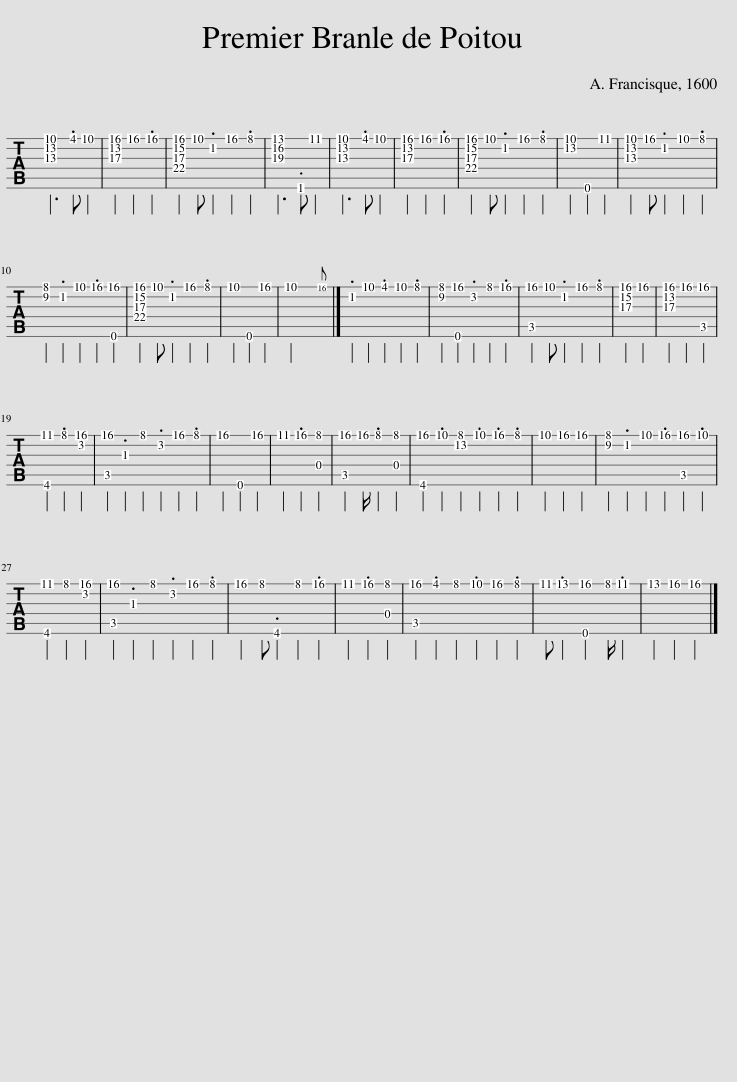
X:1
L:1/8
M:4/4
I:linebreak $
K:Cmin
V:1 tab stafflines=6 strings="E2,A2,D3,G3,B3,E4 "
V:1
 [!3!A!2!c!1!d]3 .!1!A !1!d2 | [!2!c!3!c!1!a]2 !1!a2 .!1!a2 | [!3!c!4!c!2!d!1!a]2 !1!d .!2!C2 !1!a2 .!1!c2 | [!3!d!2!e!1!f]3 .!6!F,, !1!e2 | [!3!A!2!c!1!d]3 .!1!A !1!d2 | %5
 [!2!c!3!c!1!a]2 !1!a2 .!1!a2 | [!3!c!4!c!2!d!1!a]2 !1!d .!2!C2 !1!a2 .!1!c2 | [!2!c!1!d]2 !6!A,,,2 !1!e2 | [!3!A!2!c!1!d]2 !1!a .!2!C2 !1!d2 .!1!c2 |$ [!2!A!1!c]2 .!2!C2 !1!d2 .!1!a2 [!6!A,,,!1!a]2 | %10
 [!3!c!4!c!2!d!1!a]2 !1!d .!2!C2 !1!a2 .!1!c2 | !1!d2 !6!C,,,,2 !1!a2 | !1!d2{!1!a} |] .!2!C2 !1!d2 .!1!A2 !1!d2 .!1!c2 | [!2!A!1!c]2 [!6!A,,,!1!a]2 .!2!D2 !1!c2 .!1!a2 | %15
 [!5!C,!1!a]2 !1!d .!2!C2 !1!a2 .!1!c2 | [!3!c!2!d!1!a]2 !1!a2 | [!2!c!3!c!1!a]2 !1!a2 [!5!C,!1!a]2 |$ [!6!A,,!1!e]2 .!1!c2 [!2!D!1!a]2 | [!5!C,!1!a]2 .!3!A,2 !1!c2 .!2!D2 !1!a2 .!1!c2 | %20
 !1!a2 !6!C,,2 !1!a2 | !1!e2 .!1!a2 [!4!D,!1!c]2 | [!5!C,!1!a]2 !1!a/ .!1!c2 [!4!D,!1!c]2 | [!6!A,,!1!a]2 .!1!d2 [!1!c!2!c]2 .!1!d2 .!1!a2 .!1!c2 | !1!d2 !1!a2 !1!a2 | %25
 [!2!A!1!c]2 .!2!C2 !1!d2 .!1!a2 [!5!C,!1!a]2 .!1!d2 |$ [!6!A,,!1!e]2 !1!c2 [!2!D!1!a]2 | [!5!C,!1!a]2 .!3!A,2 !1!c2 .!2!D2 !1!a2 .!1!c2 | !1!a2 !1!c .!6!A,,2 !1!c2 .!1!a2 | !1!e2 .!1!a2 [!4!D,!1!c]2 | %30
 [!5!C,!1!a]2 .!1!A2 !1!c2 .!1!d2 !1!a2 .!1!c2 | !1!e .!1!f2 [!6!E,,,!1!a]2 !1!c/ .!1!e2 | !1!f2 !1!a2 !1!a2 |] %33
